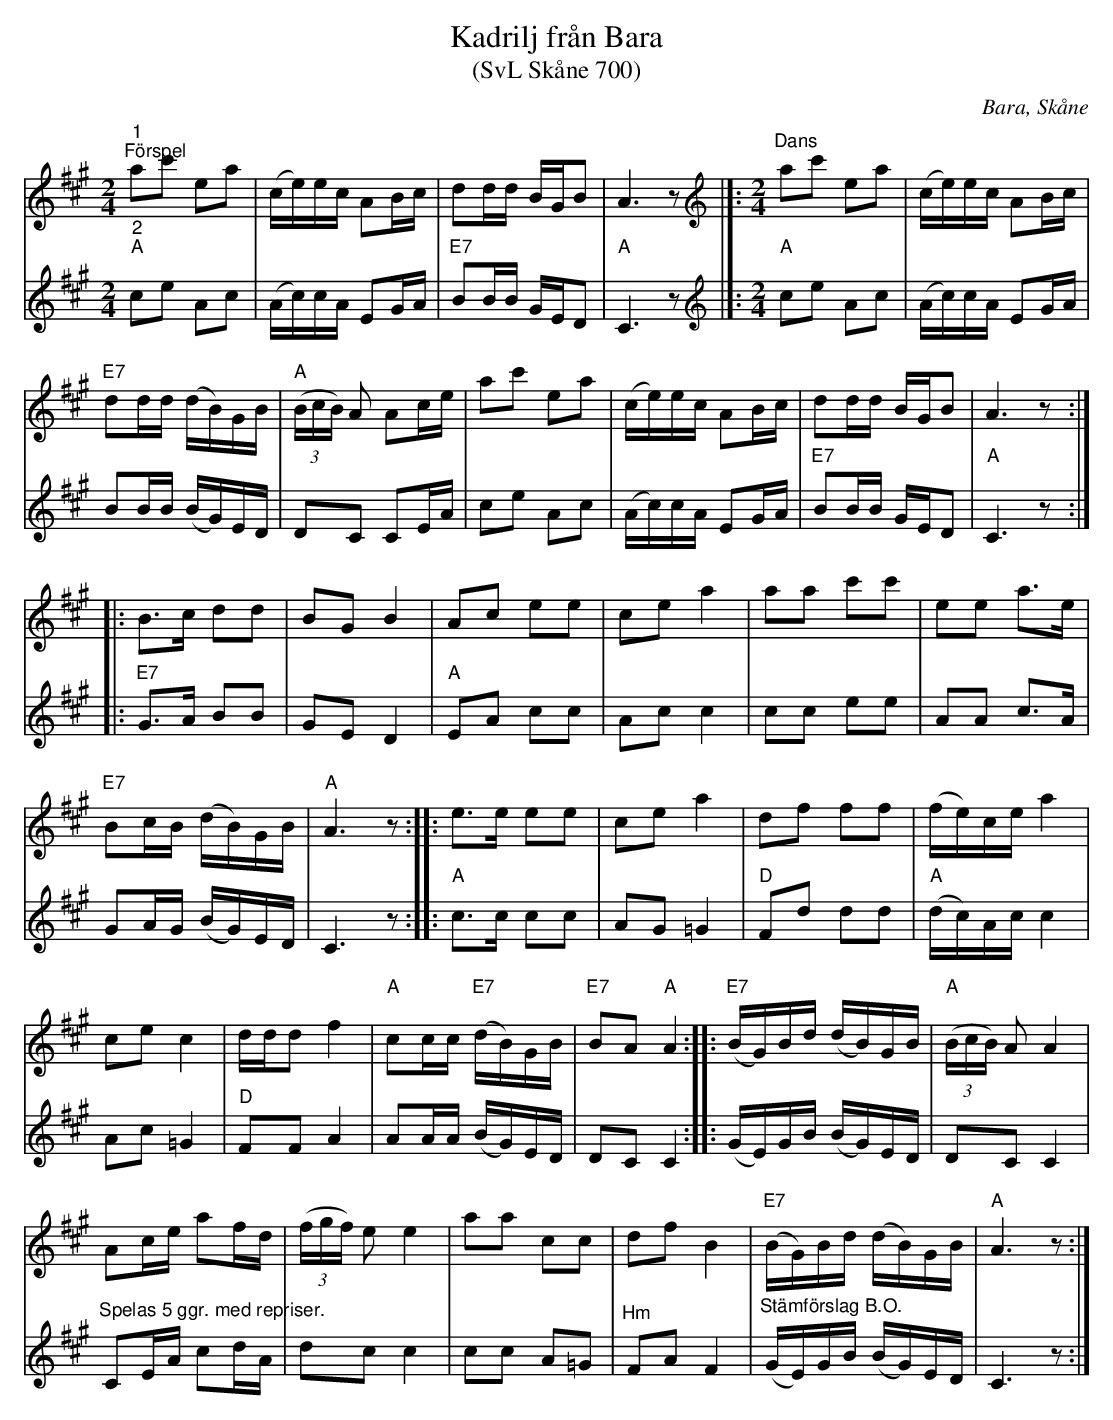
X:1
T:Kadrilj från Bara
T:(SvL Skåne 700)
O:Bara, Skåne
L:1/8
M:2/4
K:A
V:1
"^1""^Förspel" ac' ea | (c/e/)e/c/ AB/c/ | dd/d/ B/G/B | A3 z |]: [K:A][M:2/4][K:treble]"^Dans" ac' ea | (c/e/)e/c/ AB/c/ |
"E7" dd/d/ (d/B/)G/B/ | "A" (3(B/c/B/) A Ac/e/ | ac' ea | (c/e/)e/c/ AB/c/ | dd/d/ B/G/B | A3 z ::
B>c dd | BG B2 | Ac ee | ce a2 | aa c'c' | ee a>e |
"E7" Bc/B/ (d/B/)G/B/ | "A" A3 z :: e>e ee | ce a2 | df ff | (f/e/)c/e/ a2 |
ce c2 | d/d/d f2 | "A" cc/c/"E7" (d/B/)G/B/ |"E7" BA"A" A2 :: "E7" (B/G/)B/d/ (d/B/)G/B/ |"A" (3(B/c/B/) A A2 |
Ac/e/ af/d/ | (3(f/g/f/) e e2 | aa cc | df B2 | "E7" (B/G/)B/d/ (d/B/)G/B/ |"A" A3 z :|
V:2
"^2""A" ce Ac | (A/c/)c/A/ EG/A/ |"E7" BB/B/ G/E/D |"A" C3 z |]:
[K:A][M:2/4][K:treble]"A" ce Ac | (A/c/)c/A/ EG/A/ | BB/B/ (B/G/)E/D/ | DC CE/A/ | ce Ac |
(A/c/)c/A/ EG/A/ |"E7" BB/B/ G/E/D |"A" C3 z ::"E7" G>A BB | GE D2 |"A" EA cc | Ac c2 |
cc ee | AA c>A | GA/G/ (B/G/)E/D/ | C3 z ::"A" c>c cc | AG =G2 |"D" Fd dd |"A" (d/c/)A/c/ c2 |
Ac =G2 |"D" FF A2 | AA/A/ (B/G/)E/D/ | DC C2 :: (G/E/)G/B/ (B/G/)E/D/ |
 DC C2 | "^Spelas 5 ggr. med repriser." CE/A/ cd/A/ | dc c2 | cc A=G |"^Hm" FA F2 | "^Stämförslag B.O." (G/E/)G/B/ (B/G/)E/D/ | C3 z :|
